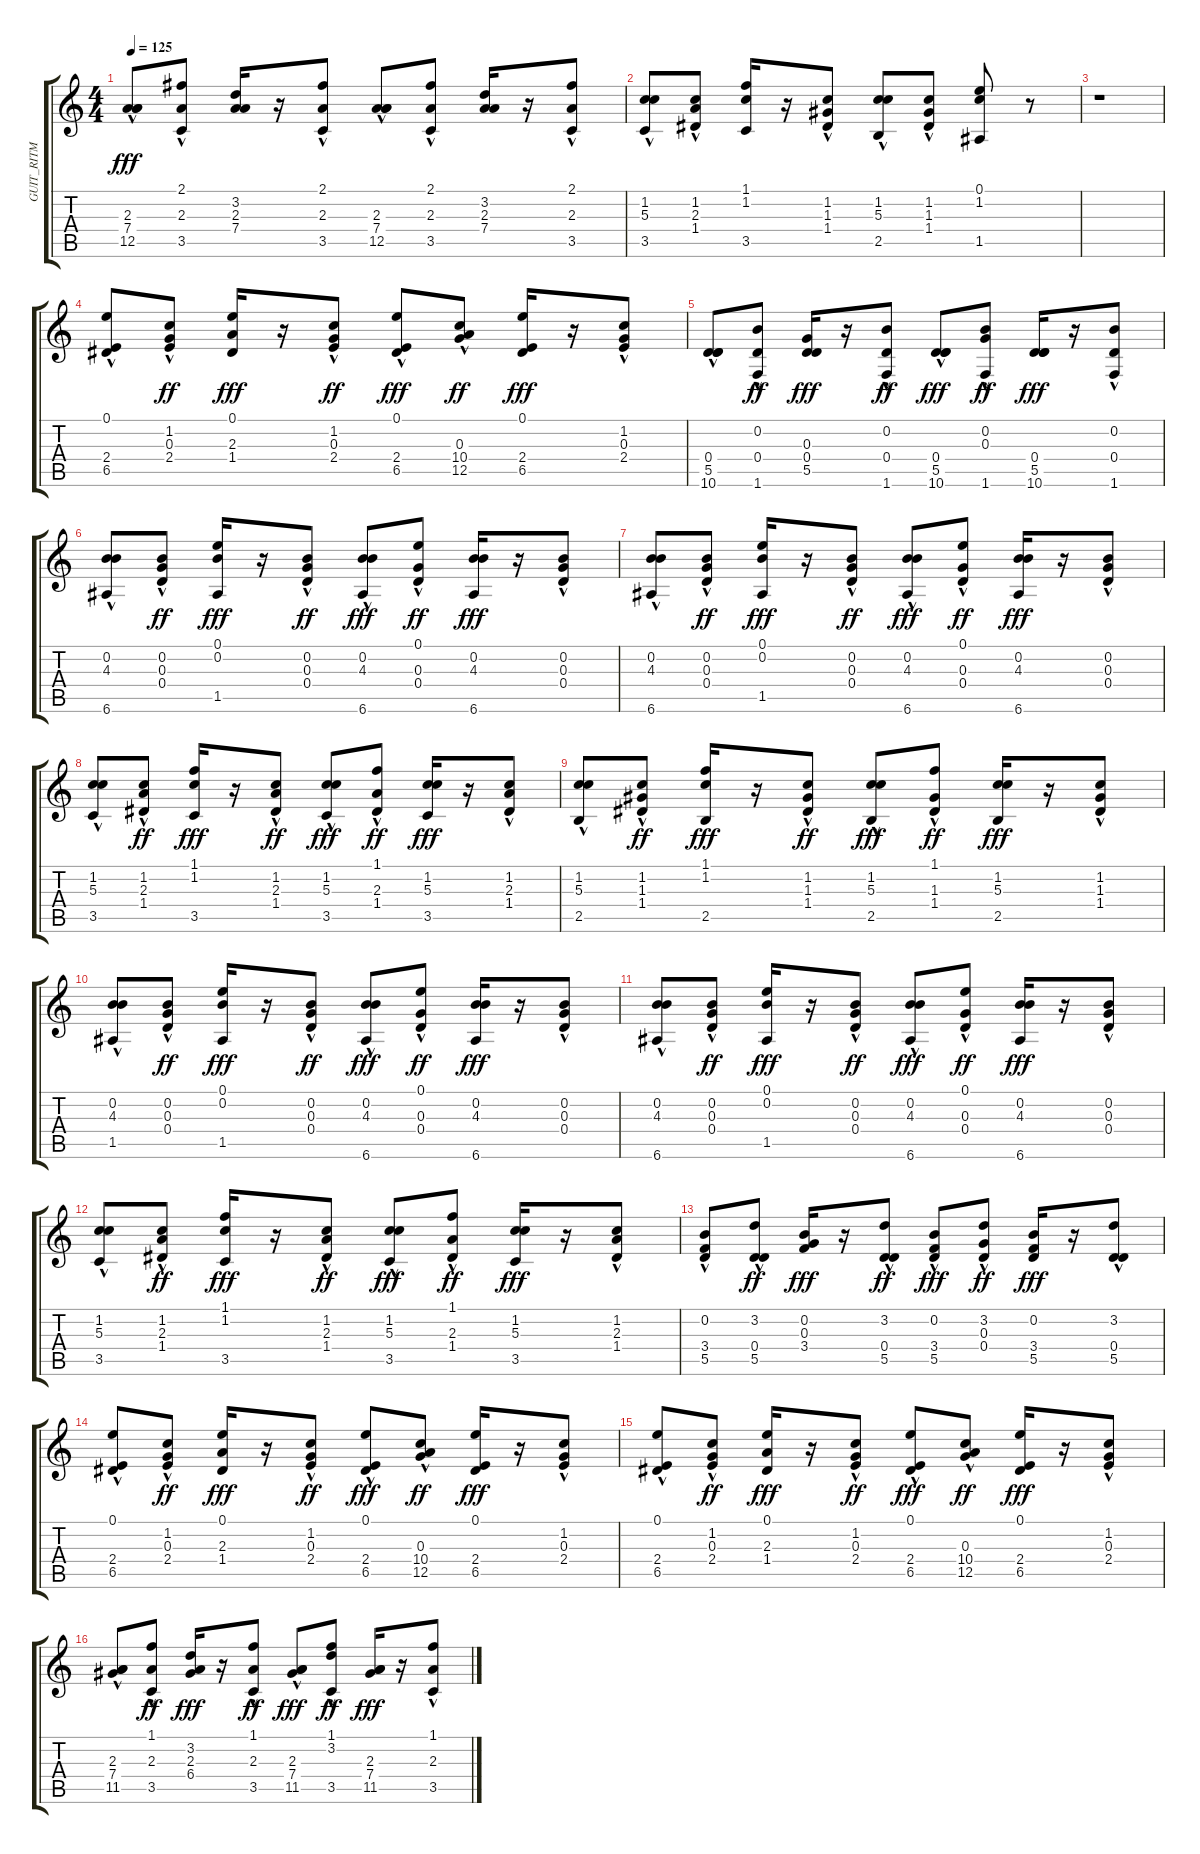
\track ("GUIT_RITM" "GUIT_RITM") {instrument acousticguitarsteel}
\staff {score tabs}
\tuning (E4 B3 G3 D3 A2 E2) {hide}
\ts (4 4)
\tempo 125
\clef g2
\ks c
(2.3 7.4 12.5{hac}).8{dy fff} (2.1{hac} 2.3 3.5{hac}).8 (3.2 2.3 7.4).16 r.16 (2.1 2.3 3.5{hac}).8 (2.3 7.4 12.5{hac}).8 (2.1{hac} 2.3 3.5{hac}).8 (3.2 2.3 7.4).16 r.16 (2.1 2.3 3.5{hac}).8 |
(1.2 5.3 3.5{hac}).8 (1.2 2.3{hac} 1.4{hac}).8 (1.1 1.2 3.5).16 r.16 (1.2 1.3 1.4{hac}).8 (1.2 5.3 2.5{hac}).8 (1.2 1.3{hac} 1.4{hac}).8 (0.1 1.2 1.5).8 r.8 |
r.1 |
(0.1 2.4 6.5{hac}).8 (1.2{hac} 0.3{hac} 2.4).8{dy ff} (0.1 2.3 1.4).16{dy fff} r.16 (1.2 0.3{hac} 2.4).8{dy ff} (0.1 2.4 6.5{hac}).8{dy fff} (0.3{hac} 10.4{hac} 12.5).8{dy ff} (0.1 2.4 6.5).16{dy fff} r.16 (1.2 0.3{hac} 2.4).8 |
(0.4 5.5 10.6{hac}).8 (0.2{hac} 0.4 1.6{hac}).8{dy ff} (0.3 0.4 5.5).16{dy fff} r.16 (0.2 0.4 1.6{hac}).8{dy ff} (0.4 5.5 10.6{hac}).8{dy fff} (0.2{hac} 0.3 1.6{hac}).8{dy ff} (0.4 5.5 10.6).16{dy fff} r.16 (0.2 0.4 1.6{hac}).8 |
(0.2 4.3 6.6{hac}).8 (0.2 0.3{hac} 0.4{hac}).8{dy ff} (0.1 0.2 1.5).16{dy fff} r.16 (0.2 0.3 0.4{hac}).8{dy ff} (0.2 4.3 6.6{hac}).8{dy fff} (0.1 0.3{hac} 0.4{hac}).8{dy ff} (0.2 4.3 6.6).16{dy fff} r.16 (0.2 0.3 0.4{hac}).8 |
(0.2 4.3 6.6{hac}).8 (0.2 0.3{hac} 0.4{hac}).8{dy ff} (0.1 0.2 1.5).16{dy fff} r.16 (0.2 0.3 0.4{hac}).8{dy ff} (0.2 4.3 6.6{hac}).8{dy fff} (0.1 0.3{hac} 0.4{hac}).8{dy ff} (0.2 4.3 6.6).16{dy fff} r.16 (0.2 0.3 0.4{hac}).8 |
(1.2 5.3 3.5{hac}).8 (1.2 2.3{hac} 1.4{hac}).8{dy ff} (1.1 1.2 3.5).16{dy fff} r.16 (1.2 2.3 1.4{hac}).8{dy ff} (1.2 5.3 3.5{hac}).8{dy fff} (1.1 2.3{hac} 1.4{hac}).8{dy ff} (1.2 5.3 3.5).16{dy fff} r.16 (1.2 2.3 1.4{hac}).8 |
(1.2 5.3 2.5{hac}).8 (1.2 1.3{hac} 1.4{hac}).8{dy ff} (1.1 1.2 2.5).16{dy fff} r.16 (1.2 1.3 1.4{hac}).8{dy ff} (1.2 5.3 2.5{hac}).8{dy fff} (1.1 1.3{hac} 1.4{hac}).8{dy ff} (1.2 5.3 2.5).16{dy fff} r.16 (1.2 1.3 1.4{hac}).8 |
(0.2 4.3 1.5{hac}).8 (0.2 0.3{hac} 0.4{hac}).8{dy ff} (0.1 0.2 1.5).16{dy fff} r.16 (0.2 0.3 0.4{hac}).8{dy ff} (0.2 4.3 6.6{hac}).8{dy fff} (0.1 0.3{hac} 0.4{hac}).8{dy ff} (0.2 4.3 6.6).16{dy fff} r.16 (0.2 0.3 0.4{hac}).8 |
(0.2 4.3 6.6{hac}).8 (0.2 0.3{hac} 0.4{hac}).8{dy ff} (0.1 0.2 1.5).16{dy fff} r.16 (0.2 0.3 0.4{hac}).8{dy ff} (0.2 4.3 6.6{hac}).8{dy fff} (0.1 0.3{hac} 0.4{hac}).8{dy ff} (0.2 4.3 6.6).16{dy fff} r.16 (0.2 0.3 0.4{hac}).8 |
(1.2 5.3 3.5{hac}).8 (1.2 2.3{hac} 1.4{hac}).8{dy ff} (1.1 1.2 3.5).16{dy fff} r.16 (1.2 2.3 1.4{hac}).8{dy ff} (1.2 5.3 3.5{hac}).8{dy fff} (1.1 2.3{hac} 1.4{hac}).8{dy ff} (1.2 5.3 3.5).16{dy fff} r.16 (1.2 2.3 1.4{hac}).8 |
(0.2 3.4{hac} 5.5).8 (3.2{hac} 0.4 5.5{hac}).8{dy ff} (0.2 0.3 3.4).16{dy fff} r.16 (3.2 0.4 5.5{hac}).8{dy ff} (0.2 3.4{hac} 5.5).8{dy fff} (3.2{hac} 0.3 0.4{hac}).8{dy ff} (0.2 3.4 5.5).16{dy fff} r.16 (3.2 0.4 5.5{hac}).8 |
(0.1 2.4 6.5{hac}).8 (1.2{hac} 0.3{hac} 2.4).8{dy ff} (0.1 2.3 1.4).16{dy fff} r.16 (1.2 0.3{hac} 2.4).8{dy ff} (0.1 2.4 6.5{hac}).8{dy fff} (0.3{hac} 10.4{hac} 12.5).8{dy ff} (0.1 2.4 6.5).16{dy fff} r.16 (1.2 0.3{hac} 2.4).8 |
(0.1 2.4 6.5{hac}).8 (1.2{hac} 0.3{hac} 2.4).8{dy ff} (0.1 2.3 1.4).16{dy fff} r.16 (1.2 0.3{hac} 2.4).8{dy ff} (0.1 2.4 6.5{hac}).8{dy fff} (0.3{hac} 10.4{hac} 12.5).8{dy ff} (0.1 2.4 6.5).16{dy fff} r.16 (1.2 0.3{hac} 2.4).8 |
(2.3 7.4 11.5{hac}).8 (1.1{hac} 2.3 3.5{hac}).8{dy ff} (3.2 2.3 6.4).16{dy fff} r.16 (1.1 2.3 3.5{hac}).8{dy ff} (2.3 7.4 11.5{hac}).8{dy fff} (1.1{hac} 3.2 3.5{hac}).8{dy ff} (2.3 7.4 11.5).16{dy fff} r.16 (1.1 2.3 3.5{hac}).8
